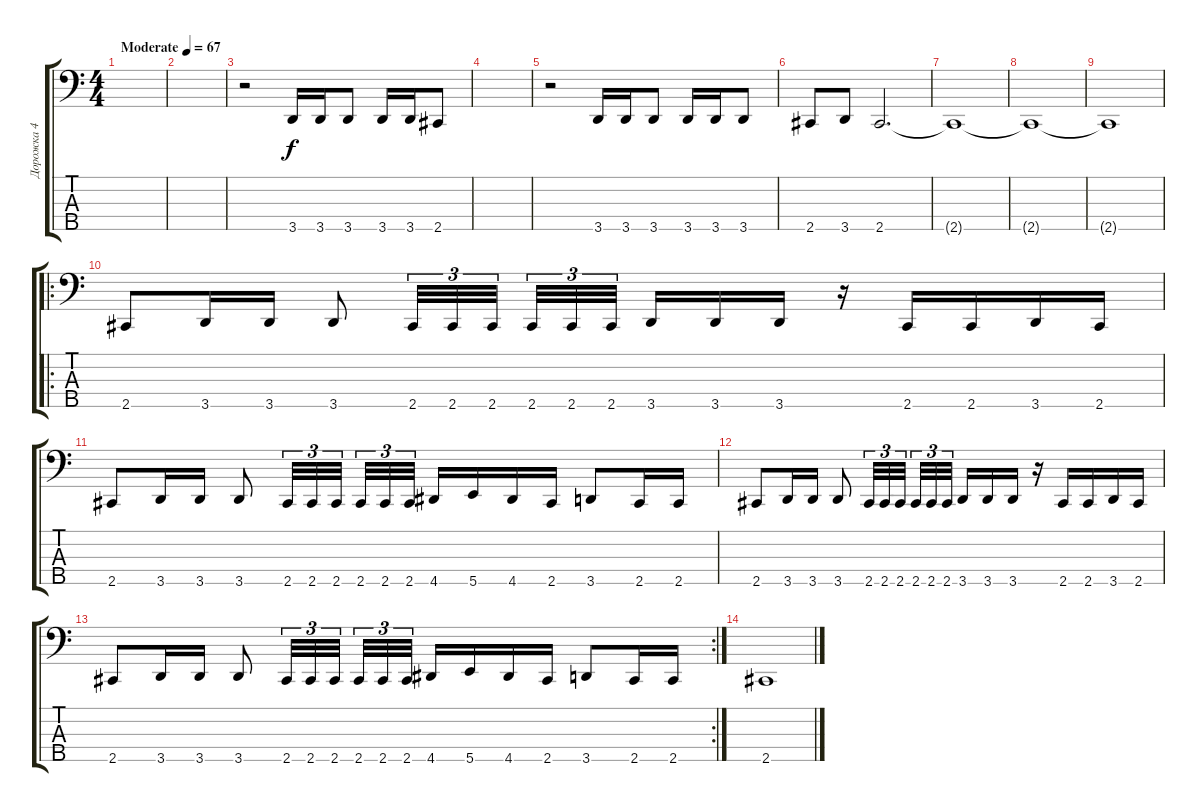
\track ("Дорожка 4" "Дорожка 4") {instrument electricbasspick}
\staff {score tabs}
\tuning (G2 D2 A1 E1 B0) {hide}
\ts (4 4)
\tempo (67 "Moderate")
\clef f4
\ks c
|
|
r.2 3.5.16 3.5.16 3.5.8 3.5.16 3.5.16 2.5.8 |
|
r.2 3.5.16 3.5.16 3.5.8 3.5.16 3.5.16 3.5.8 |
2.5.8 3.5.8 2.5.2{d} |
2.5{t}.1 |
2.5{t}.1 |
2.5{t}.1 |
\ro
2.5.8 3.5.16 3.5.16 3.5.8 2.5.32{tu (3 2)} 2.5.32{tu (3 2)} 2.5.32{tu (3 2) beam splitsecondary} 2.5.32{tu (3 2)} 2.5.32{tu (3 2)} 2.5.32{tu (3 2)} 3.5.16 3.5.16 3.5.16 r.16 2.5.16 2.5.16 3.5.16 2.5.16 |
2.5.8 3.5.16 3.5.16 3.5.8 2.5.32{tu (3 2)} 2.5.32{tu (3 2)} 2.5.32{tu (3 2) beam splitsecondary} 2.5.32{tu (3 2)} 2.5.32{tu (3 2)} 2.5.32{tu (3 2)} 4.5.16 5.5.16 4.5.16 2.5.16 3.5.8 2.5.16 2.5.16 |
2.5.8 3.5.16 3.5.16 3.5.8 2.5.32{tu (3 2)} 2.5.32{tu (3 2)} 2.5.32{tu (3 2) beam splitsecondary} 2.5.32{tu (3 2)} 2.5.32{tu (3 2)} 2.5.32{tu (3 2)} 3.5.16 3.5.16 3.5.16 r.16 2.5.16 2.5.16 3.5.16 2.5.16 |
\rc 2
2.5.8 3.5.16 3.5.16 3.5.8 2.5.32{tu (3 2)} 2.5.32{tu (3 2)} 2.5.32{tu (3 2) beam splitsecondary} 2.5.32{tu (3 2)} 2.5.32{tu (3 2)} 2.5.32{tu (3 2)} 4.5.16 5.5.16 4.5.16 2.5.16 3.5.8 2.5.16 2.5.16 |
2.5.1
